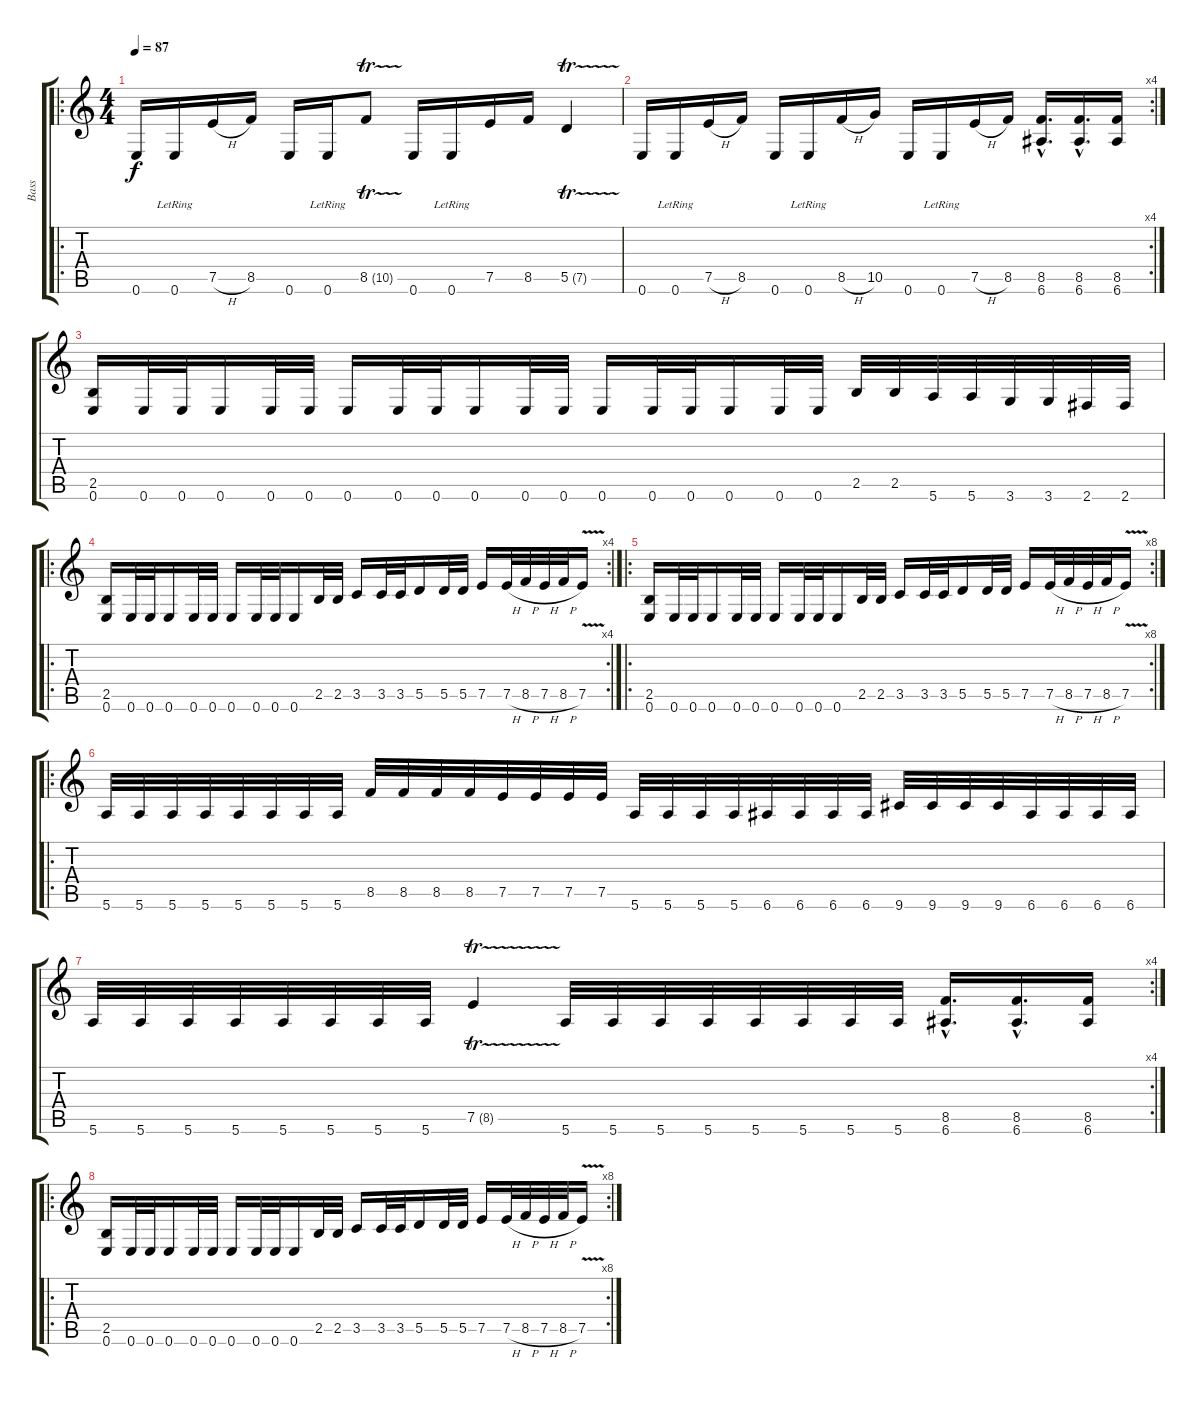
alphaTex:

\track ("Bass" "Bass") {instrument electricbasspick}
\staff {score tabs}
\tuning (E4 B3 G3 D3 A2 E2) {hide}
\ro
\ts (4 4)
\tempo 87
\clef g2
\ks c
0.6.16{dy f instrument electricbasspick} 0.6{lr}.16 7.5{h}.16 8.5.16 0.6.16 0.6{lr}.16 8.5{tr (10 32)}.8 0.6.16 0.6{lr}.16 7.5.16 8.5.16 5.5{tr (7 32)}.4 |
\rc 4
0.6.16 0.6{lr}.16 7.5{h}.16 8.5.16 0.6.16 0.6{lr}.16 8.5{h}.16 10.5.16 0.6.16 0.6{lr}.16 7.5{h}.16 8.5.16 (8.5{hac} 6.6{hac}).16{d} (8.5{hac} 6.6{hac}).16{d} (8.5 6.6).16 |
(2.5 0.6).16 0.6.32 0.6.32 0.6.16 0.6.32 0.6.32 0.6.16 0.6.32 0.6.32 0.6.16 0.6.32 0.6.32 0.6.16 0.6.32 0.6.32 0.6.16 0.6.32 0.6.32 2.5.32 2.5.32 5.6.32 5.6.32 3.6.32 3.6.32 2.6.32 2.6.32 |
\ro
\rc 4
(2.5 0.6).16 0.6.32 0.6.32 0.6.16 0.6.32 0.6.32 0.6.16 0.6.32 0.6.32 0.6.16 2.5.32 2.5.32 3.5.16 3.5.32 3.5.32 5.5.16 5.5.32 5.5.32 7.5.16 7.5{h}.32 8.5{h}.32 7.5{h}.32 8.5{h}.32 7.5{v}.16 |
\ro
\rc 8
(2.5 0.6).16 0.6.32 0.6.32 0.6.16 0.6.32 0.6.32 0.6.16 0.6.32 0.6.32 0.6.16 2.5.32 2.5.32 3.5.16 3.5.32 3.5.32 5.5.16 5.5.32 5.5.32 7.5.16 7.5{h}.32 8.5{h}.32 7.5{h}.32 8.5{h}.32 7.5{v}.16 |
\ro
5.6.32 5.6.32 5.6.32 5.6.32 5.6.32 5.6.32 5.6.32 5.6.32 8.5.32 8.5.32 8.5.32 8.5.32 7.5.32 7.5.32 7.5.32 7.5.32 5.6.32 5.6.32 5.6.32 5.6.32 6.6.32 6.6.32 6.6.32 6.6.32 9.6.32 9.6.32 9.6.32 9.6.32 6.6.32 6.6.32 6.6.32 6.6.32 |
\rc 4
5.6.32 5.6.32 5.6.32 5.6.32 5.6.32 5.6.32 5.6.32 5.6.32 7.5{tr (8 32)}.4 5.6.32 5.6.32 5.6.32 5.6.32 5.6.32 5.6.32 5.6.32 5.6.32 (8.5{hac} 6.6{hac}).16{d} (8.5{hac} 6.6{hac}).16{d} (8.5 6.6).16 |
\ro
\rc 8
(2.5 0.6).16 0.6.32 0.6.32 0.6.16 0.6.32 0.6.32 0.6.16 0.6.32 0.6.32 0.6.16 2.5.32 2.5.32 3.5.16 3.5.32 3.5.32 5.5.16 5.5.32 5.5.32 7.5.16 7.5{h}.32 8.5{h}.32 7.5{h}.32 8.5{h}.32 7.5{v}.16
